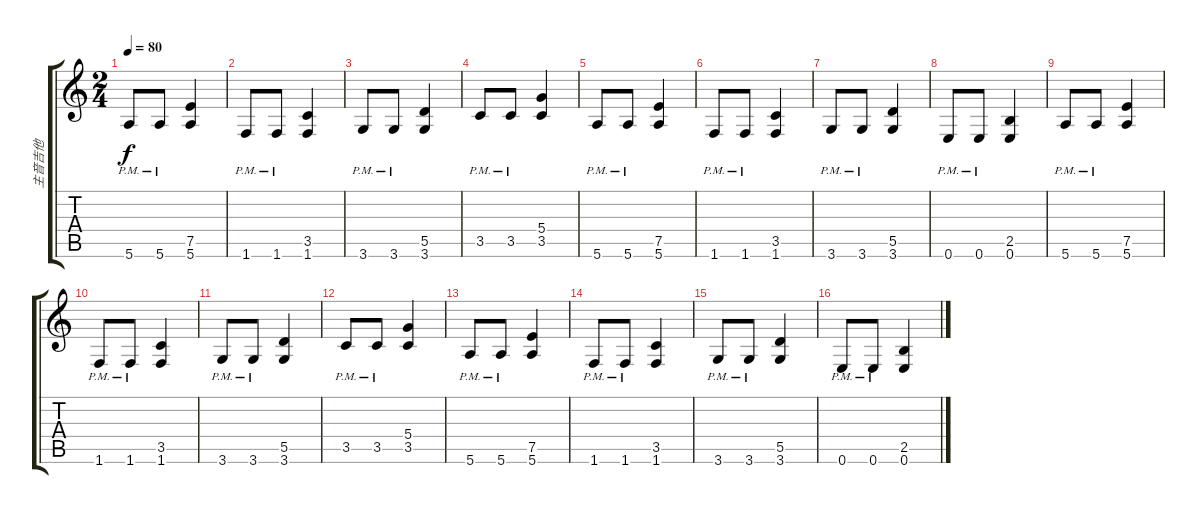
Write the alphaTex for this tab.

\track ("主音吉他" "主音吉他") {instrument overdrivenguitar}
\staff {score tabs}
\tuning (E4 B3 G3 D3 A2 E2) {hide}
\ts (2 4)
\tempo 80
\clef g2
\ks c
5.6{pm}.8{dy f} 5.6{pm}.8 (7.5 5.6).4 |
1.6{pm}.8 1.6{pm}.8 (3.5 1.6).4 |
3.6{pm}.8 3.6{pm}.8 (5.5 3.6).4 |
3.5{pm}.8 3.5{pm}.8 (5.4 3.5).4 |
5.6{pm}.8 5.6{pm}.8 (7.5 5.6).4 |
1.6{pm}.8 1.6{pm}.8 (3.5 1.6).4 |
3.6{pm}.8 3.6{pm}.8 (5.5 3.6).4 |
0.6{pm}.8 0.6{pm}.8 (2.5 0.6).4 |
5.6{pm}.8 5.6{pm}.8 (7.5 5.6).4 |
1.6{pm}.8 1.6{pm}.8 (3.5 1.6).4 |
3.6{pm}.8 3.6{pm}.8 (5.5 3.6).4 |
3.5{pm}.8 3.5{pm}.8 (5.4 3.5).4 |
5.6{pm}.8 5.6{pm}.8 (7.5 5.6).4 |
1.6{pm}.8 1.6{pm}.8 (3.5 1.6).4 |
3.6{pm}.8 3.6{pm}.8 (5.5 3.6).4 |
0.6{pm}.8 0.6{pm}.8 (2.5 0.6).4
